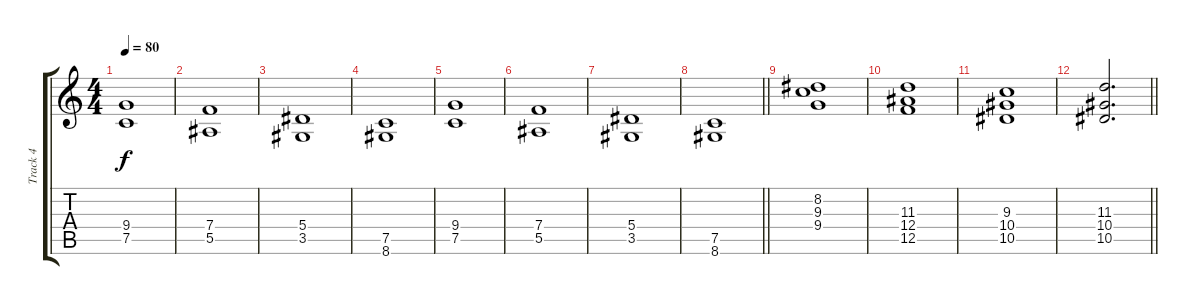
\track ("Track 4" "Track 4") {instrument distortionguitar}
\staff {score tabs}
\tuning (C4 G3 Eb3 Bb2 F2 C2) {hide}
\ts (4 4)
\tempo 80
\clef g2
\ks c
(9.4 7.5).1{dy f} |
(7.4 5.5).1 |
(5.4 3.5).1 |
(7.5 8.6).1 |
(9.4 7.5).1 |
(7.4 5.5).1 |
(5.4 3.5).1 |
\barLineRight lightlight
(7.5 8.6).1 |
(8.2 9.3 9.4).1 |
(11.3 12.4 12.5).1 |
(9.3 10.4 10.5).1 |
\barLineRight lightlight
(11.3 10.4 10.5).2{d}
